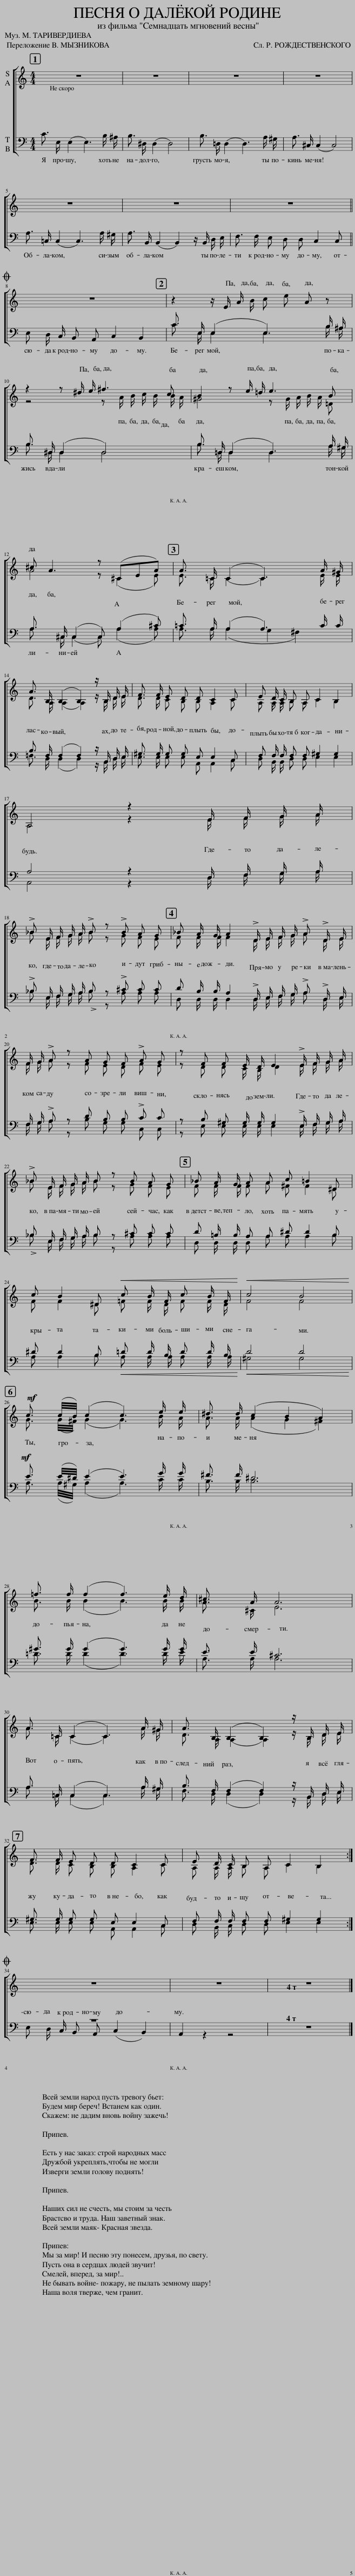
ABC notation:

X:1
%%score [ ( 1 2 ) ( 3 4 ) ]
L:1/8
M:4/4
I:linebreak $
K:C
V:1 treble
V:2 treble
V:3 bass
V:4 bass
V:1
 z8 | z8 | z8 | z8 |$ z8 | %5
 z8 | z8 ||$O z8 | z2 z/ E/ A/ B/ c e A z |$ z2 z ^d/ e/ ^f3 c | %10
 B2 z e/ =d/ e3 B |$ ^c A3 z (^CEA) | A3/2 =C/ (C2 C3) A/ ^G/ |$ A3/2 B,/ (B,2 B,2) z/ B,/ D/ E/ | F3/2 F/ E D D C2 C | %15
 E D/ C/ B, A, C2 B,2 |$ A,4 z2 E/ F/ G/ A/ |$ !>!_B E/ F/ G/ A/ !>!B z !>!B A G | _B A/ G/ A2 !>!D/ E/ F/ G/ !>!A !>!D/ E/ |$ F/ G/ !>!A z A G F !>!A G | %20
 z F F E/ D/ E2 !>!E/ F/ G/ A/ |$ !>!_B E/ F/ G/ A/ B z B A G | _B A/ G/ A A c =B2 ^D |$ c B2 ^D!<(! c B/ F/ c B/ F/!<)! |!<(! c4 B4!<)! |$ %25
!mf! c3/2 (c/4B/4) (c2 c3) e/ e/ | ^d3/2 d/ (c2 B2 A2) |$ =f3/2 f/ (f2 f3) e/ d/ | ^c3/2 A/ A6 |$ A3/2 =C/ (C2 C3) A/ ^G/ | %30
 A3/2 B,/ (B,2 B,2) z/ B,/ D/ E/ |$ F3/2 F/ E D D C2 C | E D/ C/ B, A, C2 B,2 :|$O z8 | z8 | %35
 z8 |] %36
V:2
 x8 | x8 | x8 | x8 |$ x8 | %5
 x8 | x8 ||$ x8 | x8 |$ z4 z A/ B/ c/ B/ B/ A/ | %10
 ^G4 z G/ A/ B/ A/ =D |$ A4 z (^C2 E) | E3/2 C/ (C2 C3) E/ E/ |$ D3/2 A,/ (A,2 A,2) z/ B,/ D/ E/ | D3/2 D/ C B, B, A,2 C | %15
 A, A,/ A,/ B, A, C2 B,2 |$ A,4 z2 E/ F/ G/ A/ |$ _B E/ F/ G/ A/ B z G F E | F F/ F/ F2 D/ E/ F/ G/ A D/ E/ |$ F/ G/ A z F E D F E | %20
 z D D C/ B,/ D2 E/ F/ G/ A/ |$ _B E/ F/ G/ A/ B z G F E | F F/ F/ F A ^F F2 ^D |$ F F2 ^D =F F/ D/ F F/ D/ | F4 F4 |$ %25
 G3/2 (G/4^F/4) (G2 G3) B/ A/ | A3/2 A/ (A2 G2 ^F2) |$ B3/2 B/ (B2 B3) B/ B/ | A3/2 ^C/ E6 |$ A3/2 C/ (C2 C3) A/ ^G/ | %30
 D3/2 A,/ (A,2 A,2) z/ B,/ D/ E/ |$ D3/2 D/ C B, B, A,2 C | A, A,/ A,/ B, A, C2 B,2 :|$ x8 | x8 | %35
 x8 |] %36
V:3
 C3/2 E,/ (E,2 E,3) B,/ ^A,/ | B,3/2 ^D,/ (D,2 D,4) | B,3/2 =D,/ (D,2 D,3) A,/ ^G,/ | A,3/2 ^C,/ (C,2 C,4) |$ A,3/2 =C,/ (C,2 C,3) A,/ ^G,/ | %5
 A,3/2 B,,/ (B,,2 B,,2) z/ B,,/ D,/ E,/ | F,3/2 F,/ E, D, D, C,2 C, ||$ E, D,/ C,/ B,, A,, C,2 B,,2 | C3/2 E,/ (E,2 E,3) B,/ ^A,/ |$ B,3/2 ^D,/ (D,2 D,4) | %10
 B,3/2 =D,/ (D,2 D,3) A,/ ^G,/ |$ A,3/2 ^C,/ (C,2 C,) (A,2 ^C) | =C3/2 A,/ (A,2 A,3) C/ C/ |$ B,3/2 F,/ (F,2 F,2) z/ B,,/ D,/ E,/ | ^G,3/2 G,/ G, G, E, E,2 C, | %15
 F, F,/ F,/ F, F, ^G,2 G,2 |$ A,4 z2 D,/ F,/ G,/ A,/ |$ !>!_B, E,/ F,/ G,/ A,/ B, z !>!^C C C | D B,/ B,/ A,2 !>!D,/ E,/ F,/ G,/ !>!A, !>!D,/ E,/ |$ F,/ G,/ !>!A, z D B, B, !>!C C | %20
 z B, ^G, G,/ G,/ G,2 !>!E,/ F,/ G,/ A,/ |$ _B, E,/ F,/ G,/ A,/ B, z ^C C C | D =B,/ B,/ A, A, ^D D2 B, |$ ^D D2 B,!<(! =D D/ B,/ D D/ B,/!<)! |!<(! D4 D4!<)! |$ %25
!mf! E3/2 (E/4^D/4) (E2 E3) G/ G/ | ^F3/2 F/ ^D6 |$ ^G3/2 G/ (G2 G3) G/ G/ | E3/2 E/ ^C6 |$ A,3/2 C,/ (C,2 C,3) A,/ ^G,/ | %30
 B,3/2 F,/ (F,2 F,2) z/ B,,/ D,/ E,/ |$ ^G,3/2 G,/ G, G, E, E,2 C, | F, F,/ F,/ F, F, ^G,2 G,2 :|$ z8 | x8 | %35
 z8 |] %36
V:4
 x8 | x8 | x8 | x8 |$ x8 | %5
 x8 | x8 ||$ x8 | C3/2 E,/ E,2 E,3 B,/ ^A,/ |$ B,3/2 ^D,/ D,2 D,4 | %10
 B,3/2 D,/ D,2 D,3 A,/ ^G,/ |$ A,3/2 ^C,/ C,2 C, (A,2 A,) | A,3/2 A,/ (A,2 G,2 ^F,2) |$ =F,3/2 D,/ (D,2 D,2) z/ B,,/ D,/ E,/ | E,3/2 E,/ E, E, A,, A,,2 C, | %15
 D, B,,/ B,,/ D, D, E,2 E,2 |$ A,,4 z2 D,/ F,/ G,/ A,/ |$ _B, E,/ F,/ G,/ A,/ !>!B, z A, A, A, | D, D,/ D,/ D,2 D,/ E,/ F,/ G,/ A, D,/ E,/ |$ F,/ G,/ A, z B, G, G, C, C, | %20
 z E, E, E,/ E,/ E,2 E,/ F,/ ^G,/ A,/ |$ !>!_B, E,/ F,/ G,/ A,/ B, z A, A, A, | D, D,/ D,/ D, A, A, A,2 B, |$ A, A,2 B, A, A,/ A,/ A, A,/ A,/ | ^G,4 G,4 |$ %25
 A,3/2 (A,/4^G,/4) (A,2 A,3) C/ C/ | B,3/2 B,/ B,6 |$ =D3/2 D/ (D2 D3) D/ E/ | A,3/2 A,/ A,6 |$ A,3/2 =C,/ (C,2 C,3) A,/ ^G,/ | %30
 F,3/2 D,/ (D,2 D,2) z/ B,,/ D,/ E,/ |$ E,3/2 E,/ E, E, A,, A,,2 C, | D, B,,/ C,/ D, D, E,2 E,2 :|$ E, D,/ C,/ B,, A,, (C,2 B,,2) | A,,2 z2 z4 | %35
 x8 |] %36
